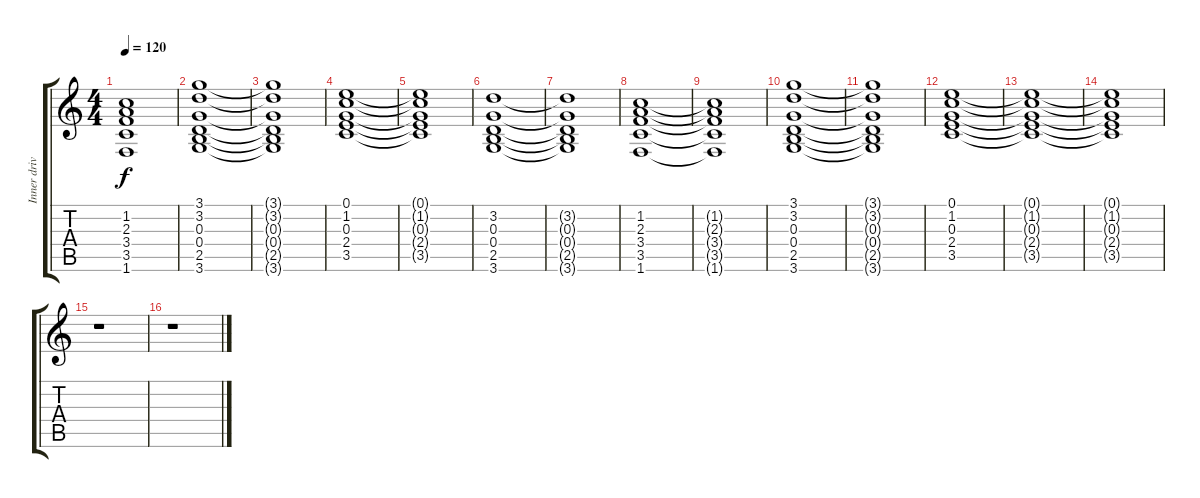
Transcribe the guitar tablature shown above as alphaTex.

\track ("Inner drive" "Inner driv") {instrument overdrivenguitar}
\staff {score tabs}
\tuning (E4 B3 G3 D3 A2 E2) {hide}
\ts (4 4)
\tempo 120
\clef g2
\ks c
(1.2{t} 2.3{t} 3.4{t} 3.5{t} 1.6{t}).1{dy f} |
(3.1 3.2 0.3 0.4 2.5 3.6).1 |
(3.1{t} 3.2{t} 0.3{t} 0.4{t} 2.5{t} 3.6{t}).1 |
(0.1 1.2 0.3 2.4 3.5).1 |
(0.1{t} 1.2{t} 0.3{t} 2.4{t} 3.5{t}).1 |
(3.2 0.3 0.4 2.5 3.6).1 |
(3.2{t} 0.3{t} 0.4{t} 2.5{t} 3.6{t}).1 |
(1.2 2.3 3.4 3.5 1.6).1 |
(1.2{t} 2.3{t} 3.4{t} 3.5{t} 1.6{t}).1 |
(3.1 3.2 0.3 0.4 2.5 3.6).1 |
(3.1{t} 3.2{t} 0.3{t} 0.4{t} 2.5{t} 3.6{t}).1 |
(0.1 1.2 0.3 2.4 3.5).1 |
(0.1{t} 1.2{t} 0.3{t} 2.4{t} 3.5{t}).1 |
(0.1{t} 1.2{t} 0.3{t} 2.4{t} 3.5{t}).1 |
r.1 |
r.1
